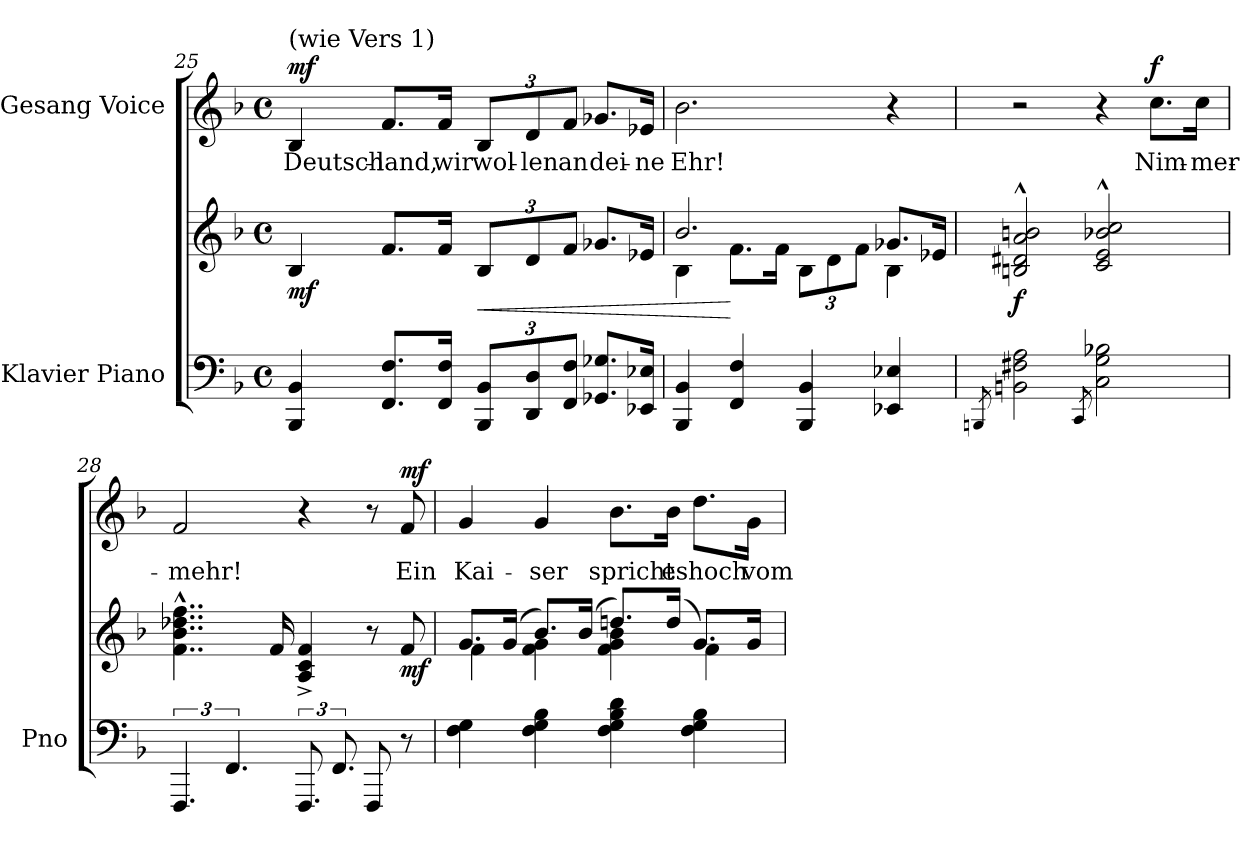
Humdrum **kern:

**kern	**kern	**dynam	**kern	**text	**dynam
*part2	*part2	*part2	*part1	*part1	*part1
*staff3	*staff2	*staff2/3	*staff1	*staff1	*staff1
*I"Klavier Piano	*	*	*I"Gesang Voice	*	*
*I'Pno	*	*	*	*	*
*clefF4	*clefG2	*	*clefG2	*	*
*k[b-]	*k[b-]	*	*k[b-]	*	*
*M4/4	*M4/4	*	*M4/4	*	*
*met(c)	*met(c)	*	*met(c)	*	*
=25	=25	=25	=25	=25	=25
!	!	!	!LO:TX:a:t=(wie Vers 1)	!	!
!	!	!LO:DY:b	!	!	!LO:DY:a
4BBB-/ 4BB-/	4B-/	mf	4B-/	Deutsch-	mf
8.FF/ 8.F/L	8.f/L	.	8.f/L	-land,	.
16FF/ 16F/Jk	16f/Jk	.	16f/Jk	wir	.
!	!	!LO:HP:b	!	!	!
12BBB-/ 12BB-/L	12B-/L	<	12B-/L	wol-	.
12DD/ 12D/	12d/	.	12d/	-len	.
12FF/ 12F/J	12f/J	.	12f/J	an	.
8.GG-X/ 8.G-X/L	8.g-X/L	.	8.g-X/L	dei-	.
16EE-X/ 16E-X/Jk	16e-X/Jk	.	16e-X/Jk	-ne	.
=26	=26	=26	=26	=26	=26
*	*^	*	*	*	*
4BBB-/ 4BB-/	2.b-/	4B-\	.	2.b-\	Ehr!	.
4FF/ 4F/	.	8.f\L	[	.	.	.
.	.	16f\Jk	.	.	.	.
4BBB-/ 4BB-/	.	12B-\L	.	.	.	.
.	.	12d\	.	.	.	.
.	.	12f\J	.	.	.	.
4EE-X/ 4E-X/	8.g-X/L	4B-\	.	4r	.	.
.	16e-X/Jk	.	.	.	.	.
*	*v	*v	*	*	*	*
=27	=27	=27	=27	=27	=27
8qBBBn/	.	.	.	.	.
!	!	!LO:DY:b	!	!	!
2BBn\ 2F#X\ 2A\	2Bn/^^ 2d#X/^^ 2a/^^ 2bn/^^	f	2r	.	.
8qCC/	.	.	.	.	.
2C\ 2G\ 2B-X\	2c/^^ 2e/^^ 2b-X/^^ 2cc/^^	.	4r	.	.
!	!	!	!	!	!LO:DY:a
.	.	.	8.cc\L	Nim-	f
.	.	.	16cc\Jk	-mer-	.
=28	=28	=28	=28	=28	=28
!	!	!LO:DY:b	!	!	!
!	!	!LO:DY:n=1:b	!	!	!
6.FFF/	4..f\^^ 4..b-\^^ 4..dd-X\^^ 4..ff\^^	ff other-dynamics	2f/	-mehr!	.
6.FF/	.	.	.	.	.
.	16f/	.	.	.	.
12.FFF/	4A/^> 4c/^> 4f/^>	.	4r	.	.
12.FF/	.	.	.	.	.
8FFF/	8r	.	8r	.	.
!	!	!LO:DY:n=2:b	!	!	!LO:DY:a
8r	8f/	mf	8f/	Ein	mf
=29	=29	=29	=29	=29	=29
*	*^	*	*	*	*
4F\ 4G\	8.g/L	4f\	.	4g/	Kai-	.
.	(16g/Jk	.	.	.	.	.
4F\ 4G\ 4B-\	8.b-/L)	4f\ 4g\	.	4g/	-ser	.
.	(16b-/Jk	.	.	.	.	.
4F\ 4G\ 4B-\ 4d\	8.ddn/L)	4f\ 4g\ 4b-\	.	8.b-\L	spricht	.
.	(16dd/Jk	.	.	16b-\Jk	es	.
4F\ 4G\ 4B-\	8.g/L)	4f\	.	8.dd\L	hoch	.
.	16g/Jk	.	.	16g\Jk	vom	.
*	*v	*v	*	*	*	*
=	=	=	=	=	=
*-	*-	*-	*-	*-	*-
